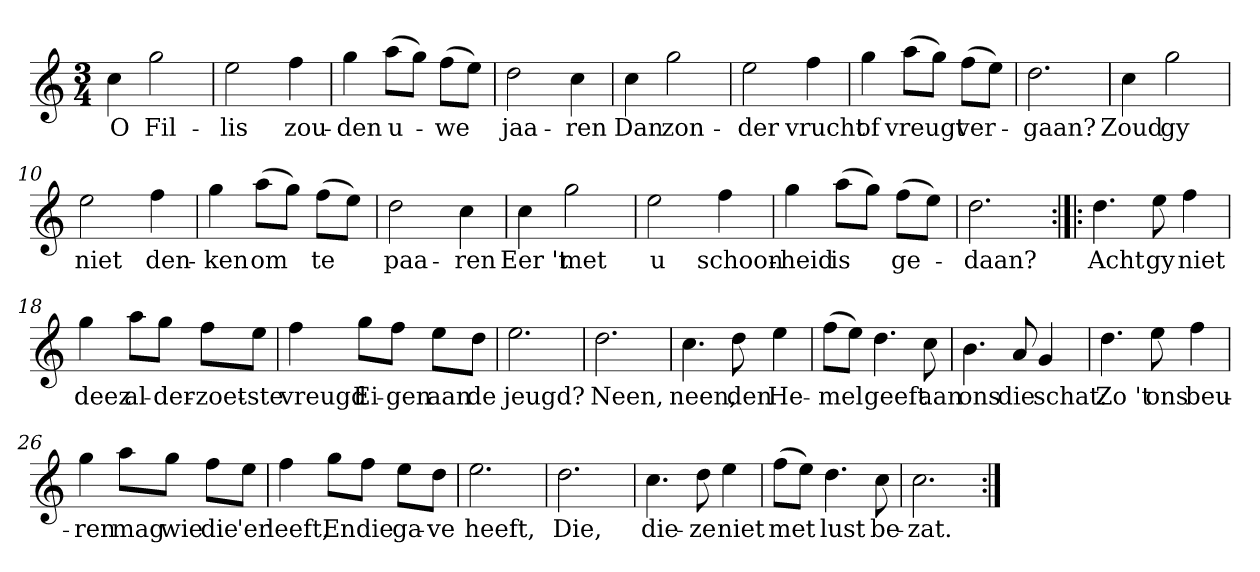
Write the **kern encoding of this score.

**kern	**text
*part1	*part1
*staff1	*staff1
*clefG2	*
*k[]	*
*C:	*
*M3/4	*
*MM120	*
=1	=1
4cc	O
2gg	Fil-
=2	=2
2ee	-lis
4ff	zou-
=3	=3
4gg	-den
(8aa\L	u-
8gg\J)	.
(8ff\L	-we
8ee\J)	.
=4	=4
2dd	jaa-
4cc	-ren
=5	=5
4cc	Dan
2gg	zon-
=6	=6
2ee	-der
4ff	vrucht
=7	=7
4gg	of
(8aa\L	vreugt
8gg\J)	.
(8ff\L	ver-
8ee\J)	.
=8	=8
2.dd	-gaan?
=9	=9
4cc	Zoud
2gg	gy
=10	=10
2ee	niet
4ff	den-
=11	=11
4gg	-ken
(8aa\L	om
8gg\J)	.
(8ff\L	te
8ee\J)	.
=12	=12
2dd	paa-
4cc	-ren
=13	=13
4cc	Eer 't
2gg	met
=14	=14
2ee	u
4ff	schoon-
=15	=15
4gg	-heid
(8aa\L	is
8gg\J)	.
(8ff\L	ge-
8ee\J)	.
=16	=16
2.dd	-daan?
=17:|!|:	=17:|!|:
4.dd	Acht
8ee	gy
4ff	niet
=18	=18
4gg	deez
8aa\L	al-
8gg\J	-der-
8ff\L	-zoet-
8ee\J	-ste
=19	=19
4ff	vreugd
8gg\L	Ei-
8ff\J	-gen
8ee\L	aan
8dd\J	de
=20	=20
2.ee	jeugd?
=21	=21
2.dd	Neen,
=22	=22
4.cc	neen,
8dd	den
4ee	He-
=23	=23
(8ff\L	-mel
8ee\J)	.
4.dd	geeft
8cc	aan
=24	=24
4.b	ons
8a	die
4g	schat:
=25	=25
4.dd	Zo 't
8ee	ons
4ff	beu-
=26	=26
4gg	-ren
8aa\L	mag
8gg\J	wie
8ff\L	die
8ee\J	'er
=27	=27
4ff	leeft,
8gg\L	En
8ff\J	die
8ee\L	ga-
8dd\J	-ve
=28	=28
2.ee	heeft,
=29	=29
2.dd	Die,
=30	=30
4.cc	die-
8dd	-ze
4ee	niet
=31	=31
(8ff\L	met
8ee\J)	.
4.dd	lust
8cc	be-
=32	=32
2.cc	-zat.
=:|!	=:|!
*-	*-
